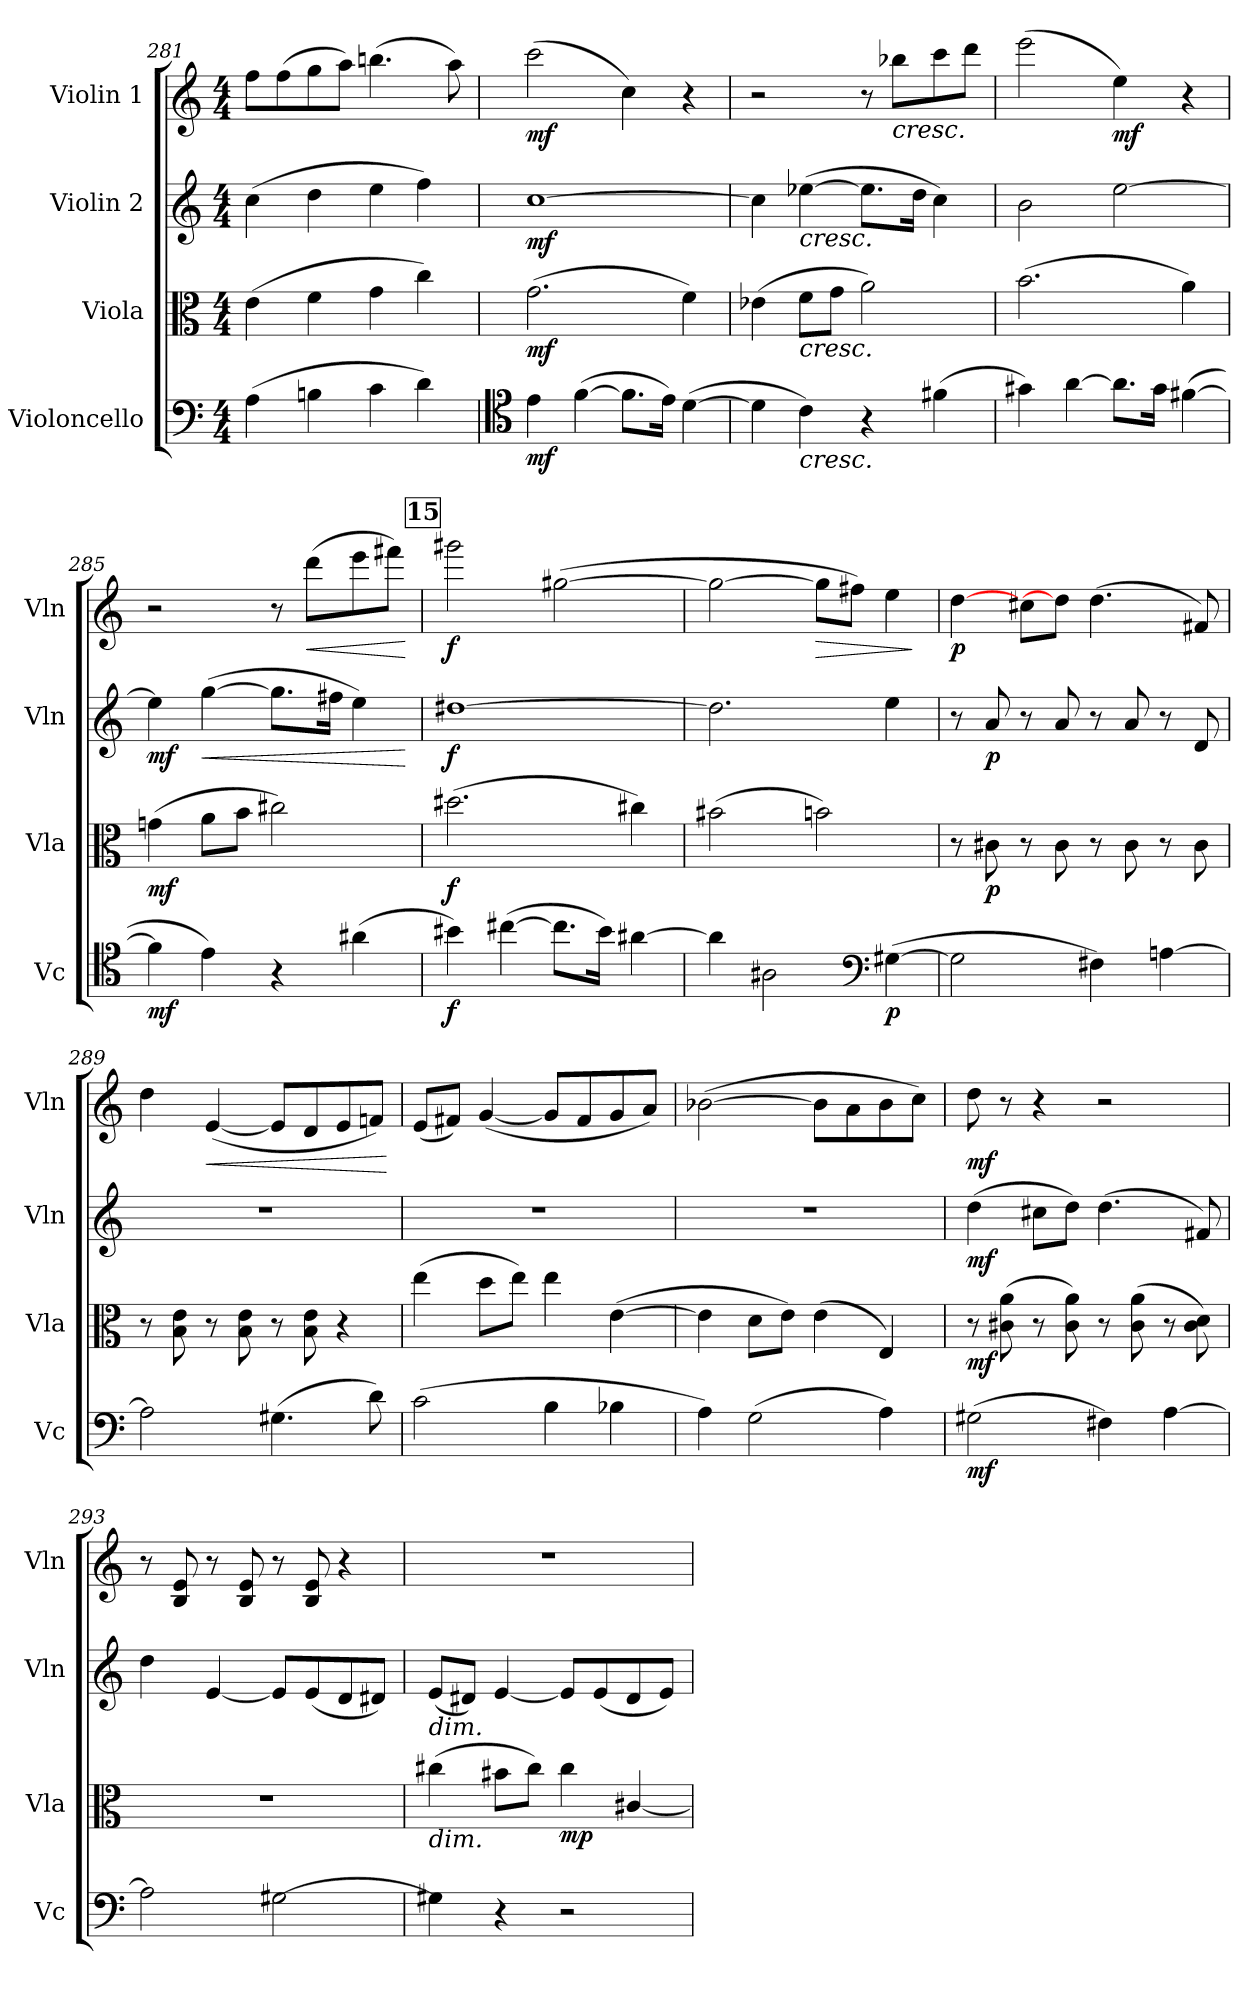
**kern	**dynam	**kern	**dynam	**kern	**dynam	**kern	**dynam
*part4	*part4	*part3	*part3	*part2	*part2	*part1	*part1
*staff4	*staff4	*staff3	*staff3	*staff2	*staff2	*staff1	*staff1
*I"Violoncello	*	*I"Viola	*	*I"Violin 2	*	*I"Violin 1	*
*I'Vc	*	*I'Vla	*	*I'Vln	*	*I'Vln	*
*clefF4	*	*clefC3	*	*clefG2	*	*clefG2	*
*k[]	*	*k[]	*	*k[]	*	*k[]	*
*M4/4	*	*M4/4	*	*M4/4	*	*M4/4	*
=281	=281	=281	=281	=281	=281	=281	=281
(>4A\	.	(>4e\	.	(>4cc\	.	8ff\L	.
.	.	.	.	.	.	(>8ff\	.
4Bni\	.	4f\	.	4dd\	.	8gg\	.
.	.	.	.	.	.	8aa\J)	.
4c\	.	4g\	.	4ee\	.	(>4.bbni\	.
4d\)	.	4cc\)	.	4ff\)	.	.	.
.	.	.	.	.	.	8aa\)	.
!!LO:LB:g=z
=282	=282	=282	=282	=282	=282	=282	=282
*clefC4	*	*	*	*	*	*	*
!	!LO:DY:b	!	!LO:DY:b	!	!LO:DY:b	!	!LO:DY:b
4e\	mf	(>2.g\	mf	[1cc	mf	(>2ccc\	mf
(>[4f\	.	.	.	.	.	.	.
8.f\L]	.	.	.	.	.	4cc\)	.
16e\Jk)	.	.	.	.	.	.	.
(>[4d\	.	4f\)	.	.	.	4r	.
=283	=283	=283	=283	=283	=283	=283	=283
4d\]	.	(>4e-X\	.	4cc\]	.	2r	.
!	!	!	!	!LO:TX:b:i:t=cresc.	!	!	!
!	!	!LO:TX:b:i:t=cresc.	!	!	!	!	!
!LO:TX:b:i:t=cresc.	!	!	!	!	!	!	!
4c\)	.	8f\L	.	(>[4ee-X\	.	.	.
.	.	8g\J	.	.	.	.	.
4r	.	2a\)	.	8.ee-\L]	.	8r	.
!	!	!	!	!	!	!LO:TX:b:i:t=cresc.	!
.	.	.	.	.	.	8bb-X\L	.
.	.	.	.	16dd\Jk	.	.	.
(>4f#X\	.	.	.	4cc\)	.	8ccc\	.
.	.	.	.	.	.	8ddd\J	.
=284	=284	=284	=284	=284	=284	=284	=284
4g#X\)	.	(>2.b\	.	2b\	.	(>2eee\	.
[4a\	.	.	.	.	.	.	.
!	!	!	!	!	!	!	!LO:DY:b
8.a\L]	.	.	.	[2ee\	.	4ee\)	mf
16g#\Jk	.	.	.	.	.	.	.
(>[4f#X\	.	4a\)	.	.	.	4r	.
=285	=285	=285	=285	=285	=285	=285	=285
!	!LO:DY:b	!	!LO:DY:b	!	!LO:DY:b	!	!
4f#\]	mf	(>4gni\	mf	4ee\]	mf	2r	.
!	!	!	!	!	!LO:HP:b	!	!
4e\)	.	8a\L	.	(>[4gg\	<	.	.
.	.	8b\J	.	.	.	.	.
4r	.	2cc#X\)	.	8.gg\L]	.	8r	.
!	!	!	!	!	!	!	!LO:HP:b
.	.	.	.	.	.	(>8ddd\L	<
.	.	.	.	16ff#X\Jk	.	.	.
(>4a#X\	.	.	.	4ee\)	.	8eee\	.
.	.	.	.	.	.	8fff#X\J)	.
.	.	.	.	.	[	.	[
!!LO:PB:g=z
!!LO:REH:place=s1:a:B:fs=14:t=15
=286	=286	=286	=286	=286	=286	=286	=286
!	!LO:DY:b	!	!LO:DY:b	!	!LO:DY:b	!	!LO:DY:b
4b#X\)	f	(>2.dd#X\	f	[1dd#X	f	2ggg#X\	f
(>[4cc#X\	.	.	.	.	.	.	.
8.cc#\L]	.	.	.	.	.	(>[2gg#X\	.
16b#\Jk)	.	.	.	.	.	.	.
[4a#X\	.	4cc#X\)	.	.	.	.	.
=287	=287	=287	=287	=287	=287	=287	=287
*	*	*	*	*^	*	*	*
4a#\]	.	(>2b#X\	.	2.dd#\]	2ryy	.	2gg#\_	.
2A#X\	.	.	.	.	.	.	.	.
!	!	!	!	!	!	!	!	!LO:HP:b
.	.	2bn\)	.	.	2ryy	.	8gg#\L]	>
.	.	.	.	.	.	.	8ff#X\J)	.
*clefF4	*	*	*	*	*	*	*	*
!	!LO:DY:b	!	!	!	!	!	!	!
(>[4G#X\	p	.	.	4ee\	.	.	4ee\	.
*	*	*	*	*v	*v	*	*	*
.	.	.	.	.	.	.	]
=288	=288	=288	=288	=288	=288	=288	=288
!	!	!	!	!	!	!	!LO:DY:b
2G#\]	.	8r	.	8r	.	[4dd\	p
!	!	!	!LO:DY:b	!	!LO:DY:b	!	!
.	.	8c#X\	p	8a/	p	.	.
.	.	8r	.	8r	.	8cc#X\L	.
.	.	8c#\	.	8a/	.	8dd\J]	.
4F#X\)	.	8r	.	8r	.	(>4.dd\	.
.	.	8c#\	.	8a/	.	.	.
[4An\	.	8r	.	8r	.	.	.
.	.	8c#\	.	8d/	.	8f#X/)	.
=289	=289	=289	=289	=289	=289	=289	=289
2A\]	.	8r	.	1r	.	4dd\	.
.	.	8B\ 8e\	.	.	.	.	.
!	!	!	!	!	!	!	!LO:HP:b
.	.	8r	.	.	.	(<[4e/	<
.	.	8B\ 8e\	.	.	.	.	.
(>4.G#X\	.	8r	.	.	.	8e/L]	.
.	.	8B\ 8e\	.	.	.	8d/	.
.	.	4r	.	.	.	8e/	.
8d\)	.	.	.	.	.	8fn/J)	.
.	.	.	.	.	.	.	[
!!LO:LB:g=z
=290	=290	=290	=290	=290	=290	=290	=290
(>2c\	.	(>4ee\	.	1r	.	(<8e/L	.
.	.	.	.	.	.	8f#X/J)	.
.	.	8dd\L	.	.	.	(<[4g/	.
.	.	8ee\J)	.	.	.	.	.
4B\	.	4ee\	.	.	.	8g/L]	.
.	.	.	.	.	.	8f#/	.
4B-X\	.	(>[4e\	.	.	.	8g/	.
.	.	.	.	.	.	8a/J)	.
=291	=291	=291	=291	=291	=291	=291	=291
4A\)	.	4e\]	.	1r	.	(>[2b-X\	.
(>2G\	.	8d\L	.	.	.	.	.
.	.	8e\J)	.	.	.	.	.
.	.	(>4e\	.	.	.	8b-\L]	.
.	.	.	.	.	.	8a\	.
4A\)	.	4E/)	.	.	.	8b-\	.
.	.	.	.	.	.	8cc\J)	.
=292	=292	=292	=292	=292	=292	=292	=292
!	!LO:DY:b	!	!LO:DY:b	!	!LO:DY:b	!	!LO:DY:b
(>2G#X\	mf	8r	mf	(>4dd\	mf	8dd\	mf
.	.	(>8c#X\ 8a\	.	.	.	8r	.
.	.	8r	.	8cc#X\L	.	4r	.
.	.	8c#\ 8a\)	.	8dd\J)	.	.	.
4F#X\)	.	8r	.	(>4.dd\	.	2r	.
.	.	(>8c#\ 8a\	.	.	.	.	.
[4A\	.	8r	.	.	.	.	.
.	.	8c#\ 8d\)	.	8f#X/)	.	.	.
=293	=293	=293	=293	=293	=293	=293	=293
2A\]	.	1r	.	4dd\	.	8r	.
.	.	.	.	.	.	8B/ 8e/	.
.	.	.	.	[4e/	.	8r	.
.	.	.	.	.	.	8B/ 8e/	.
[2G#X\	.	.	.	8e/L]	.	8r	.
.	.	.	.	(<8e/	.	8B/ 8e/	.
.	.	.	.	8d/	.	4r	.
.	.	.	.	8d#X/J)	.	.	.
!!LO:LB:g=z
=294	=294	=294	=294	=294	=294	=294	=294
!	!	!	!	!LO:TX:b:i:t=dim.	!	!	!
!	!	!LO:TX:b:i:t=dim.	!	!	!	!	!
4G#X\]	.	(>4cc#X\	.	(<8e/L	.	1r	.
.	.	.	.	8d#X/J)	.	.	.
4r	.	8b#X\L	.	[4e/	.	.	.
.	.	8cc#\J)	.	.	.	.	.
!	!	!	!LO:DY:b	!	!	!	!
2r	.	4cc#\	mp	8e/L]	.	.	.
.	.	.	.	(<8e/	.	.	.
.	.	[4c#X/	.	8d#/	.	.	.
.	.	.	.	8e/J)	.	.	.
=	=	=	=	=	=	=	=
*-	*-	*-	*-	*-	*-	*-	*-
